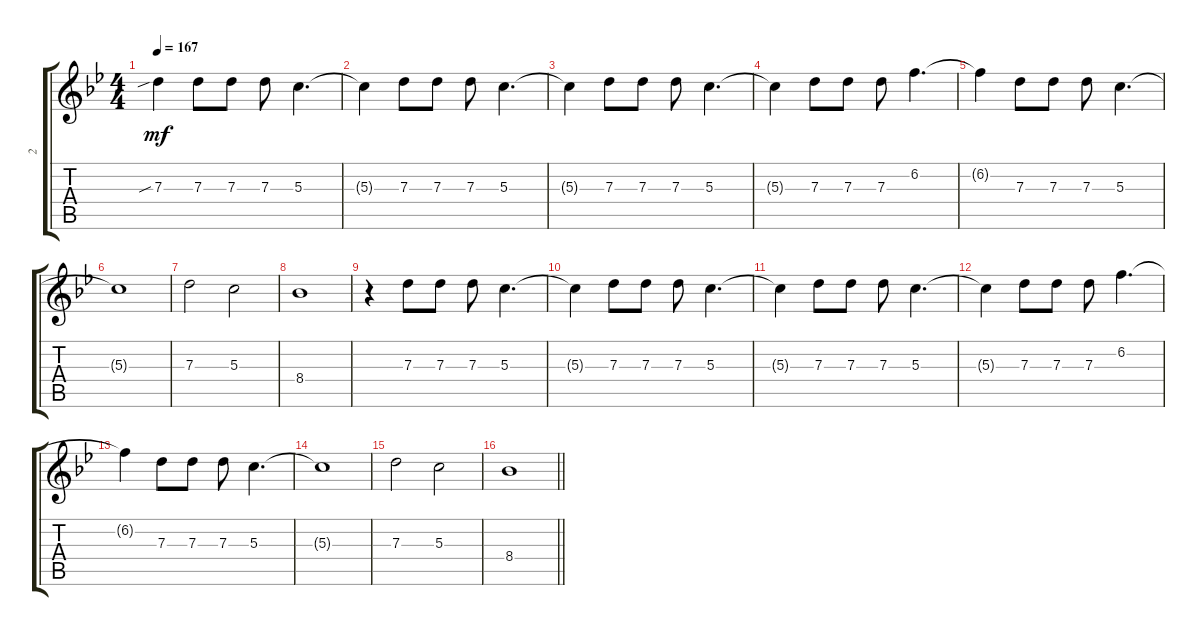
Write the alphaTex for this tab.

\track ("2" "2") {instrument overdrivenguitar}
\staff {score tabs}
\tuning (E4 B3 G3 D3 A2 E2) {hide}
\ts (4 4)
\tempo 167
\clef g2
\ks bb
7.3{sib}.4{dy mf} 7.3.8 7.3.8 7.3.8 5.3.4{d} |
5.3{t}.4 7.3.8 7.3.8 7.3.8 5.3.4{d} |
5.3{t}.4 7.3.8 7.3.8 7.3.8 5.3.4{d} |
5.3{t}.4 7.3.8 7.3.8 7.3.8 6.2.4{d} |
6.2{t}.4 7.3.8 7.3.8 7.3.8 5.3.4{d} |
5.3{t}.1 |
7.3.2 5.3.2 |
8.4.1 |
r.4 7.3.8 7.3.8 7.3.8 5.3.4{d} |
5.3{t}.4 7.3.8 7.3.8 7.3.8 5.3.4{d} |
5.3{t}.4 7.3.8 7.3.8 7.3.8 5.3.4{d} |
5.3{t}.4 7.3.8 7.3.8 7.3.8 6.2.4{d} |
6.2{t}.4 7.3.8 7.3.8 7.3.8 5.3.4{d} |
5.3{t}.1 |
7.3.2 5.3.2 |
\barLineRight lightlight
8.4.1
